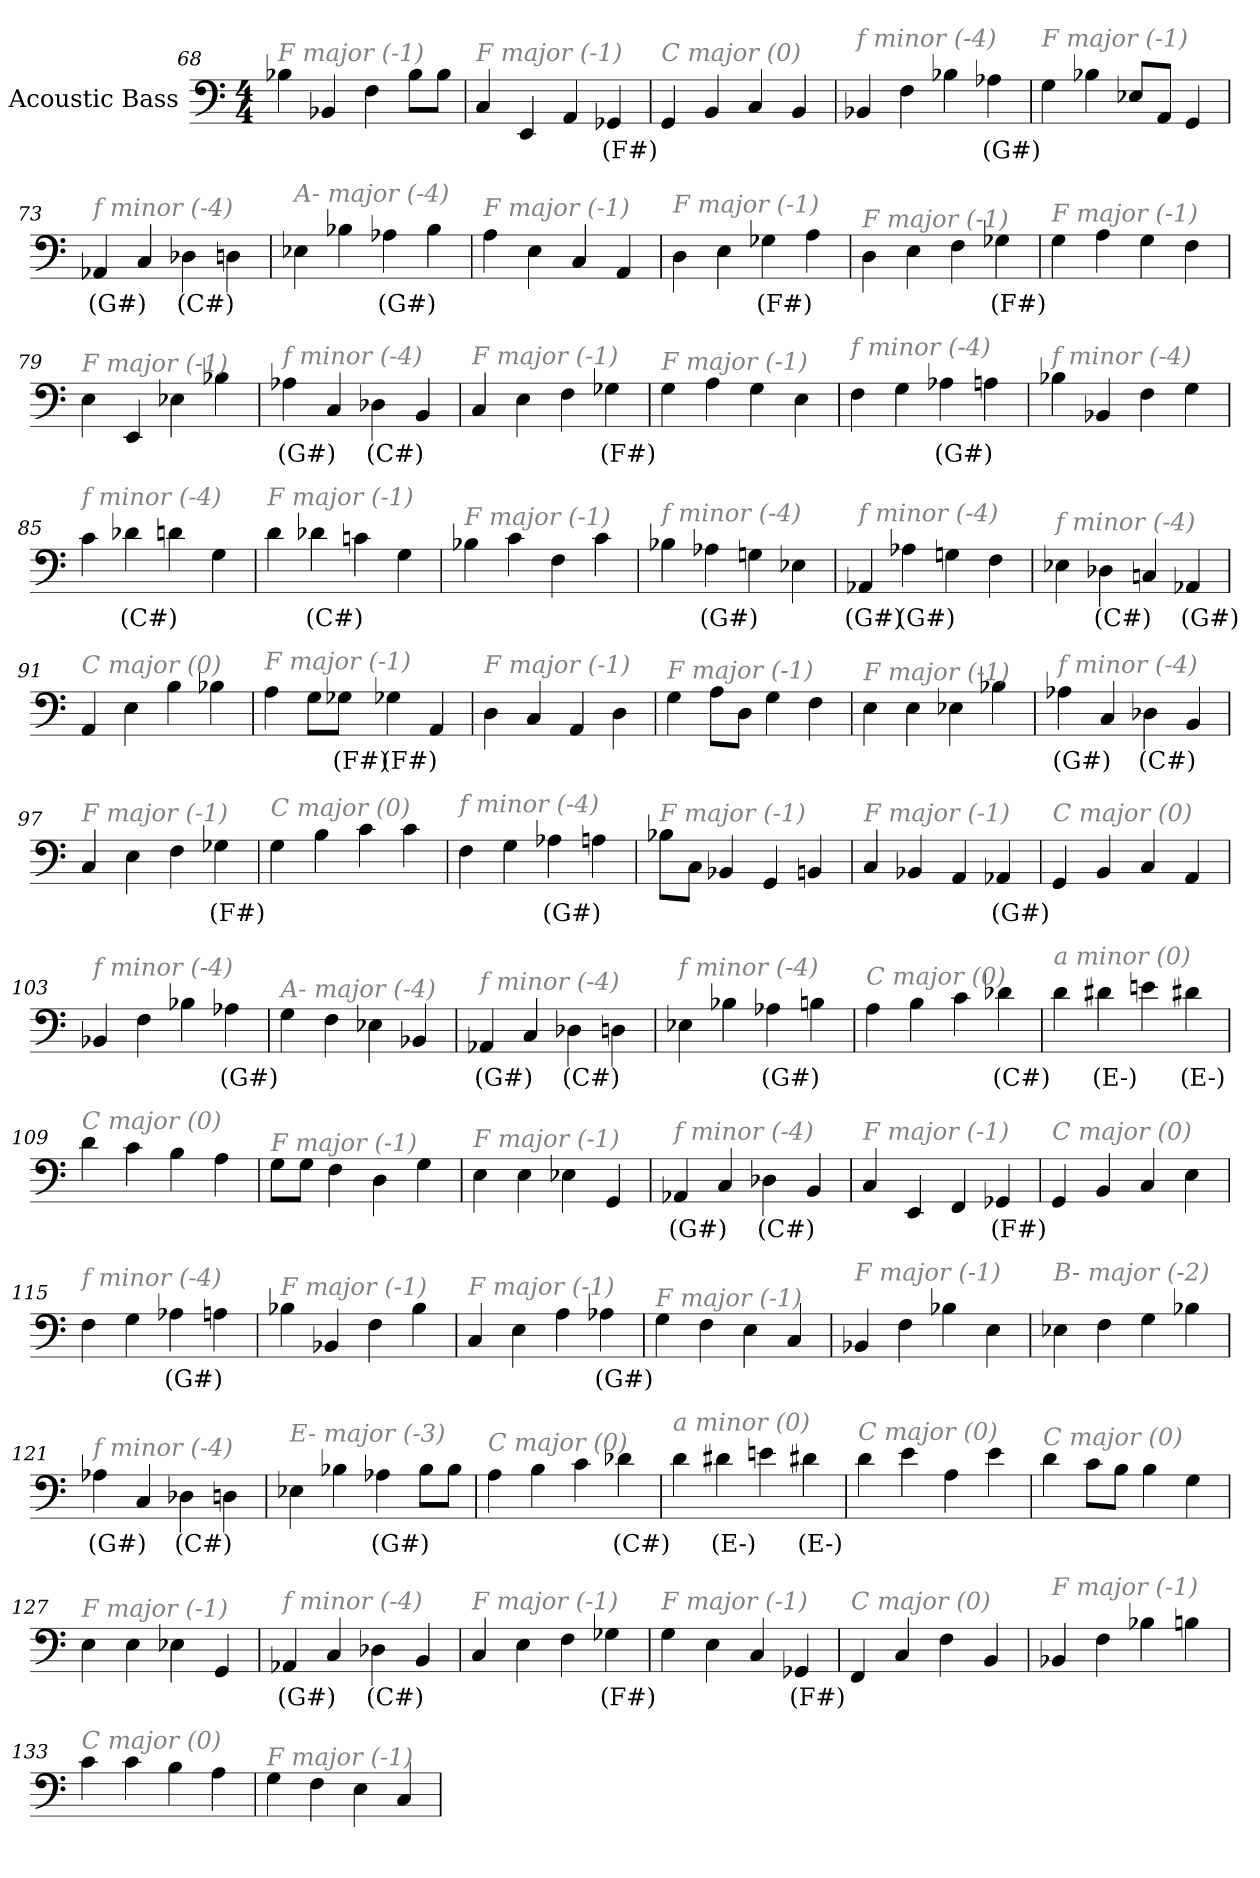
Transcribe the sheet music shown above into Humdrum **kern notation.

**kern	**text
*part1	*part1
*staff1	*staff1
*I"Acoustic Bass	*
*clefF4	*
*ITrd7c12	*
*k[]	*
*C:	*
*M4/4	*
=68	=68
!LO:TX:i:color=#808080:t=F major (-1)	!
4BB-X	.
4BBB-X	.
4FF	.
8BB-L	.
8BB-J	.
=69	=69
!LO:TX:i:color=#808080:t=F major (-1)	!
4CC	.
4EEE	.
4AAA	.
4GGG-Xi	(F#)
=70	=70
!LO:TX:i:color=#808080:t=C major (0)	!
4GGG	.
4BBB	.
4CC	.
4BBB	.
=71	=71
!LO:TX:i:color=#808080:t=f minor (-4)	!
4BBB-X	.
4FF	.
4BB-X	.
4AA-Xi	(G#)
=72	=72
!LO:TX:i:color=#808080:t=F major (-1)	!
4GG	.
4BB-X	.
8EE-XL	.
8AAAJ	.
4GGG	.
=73	=73
!LO:TX:i:color=#808080:t=f minor (-4)	!
4AAA-Xi	(G#)
4CC	.
4DD-Xi	(C#)
4DD	.
=74	=74
!LO:TX:i:color=#808080:t=A- major (-4)	!
4EE-X	.
4BB-X	.
4AA-Xi	(G#)
4BB-	.
=75	=75
!LO:TX:i:color=#808080:t=F major (-1)	!
4AA	.
4EE	.
4CC	.
4AAA	.
=76	=76
!LO:TX:i:color=#808080:t=F major (-1)	!
4DD	.
4EE	.
4GG-Xi	(F#)
4AA	.
=77	=77
!LO:TX:i:color=#808080:t=F major (-1)	!
4DD	.
4EE	.
4FF	.
4GG-Xi	(F#)
=78	=78
!LO:TX:i:color=#808080:t=F major (-1)	!
4GG	.
4AA	.
4GG	.
4FF	.
=79	=79
!LO:TX:i:color=#808080:t=F major (-1)	!
4EE	.
4EEE	.
4EE-X	.
4BB-X	.
=80	=80
!LO:TX:i:color=#808080:t=f minor (-4)	!
4AA-Xi	(G#)
4CC	.
4DD-Xi	(C#)
4BBB	.
=81	=81
!LO:TX:i:color=#808080:t=F major (-1)	!
4CC	.
4EE	.
4FF	.
4GG-Xi	(F#)
=82	=82
!LO:TX:i:color=#808080:t=F major (-1)	!
4GG	.
4AA	.
4GG	.
4EE	.
=83	=83
!LO:TX:i:color=#808080:t=f minor (-4)	!
4FF	.
4GG	.
4AA-Xi	(G#)
4AA	.
=84	=84
!LO:TX:i:color=#808080:t=f minor (-4)	!
4BB-X	.
4BBB-X	.
4FF	.
4GG	.
=85	=85
!LO:TX:i:color=#808080:t=f minor (-4)	!
4C	.
4D-Xi	(C#)
4D	.
4GG	.
=86	=86
!LO:TX:i:color=#808080:t=F major (-1)	!
4D	.
4D-Xi	(C#)
4Cn	.
4GG	.
=87	=87
!LO:TX:i:color=#808080:t=F major (-1)	!
4BB-X	.
4C	.
4FF	.
4C	.
=88	=88
!LO:TX:i:color=#808080:t=f minor (-4)	!
4BB-X	.
4AA-Xi	(G#)
4GGn	.
4EE-X	.
=89	=89
!LO:TX:i:color=#808080:t=f minor (-4)	!
4AAA-Xi	(G#)
4AA-Xi	(G#)
4GGn	.
4FF	.
=90	=90
!LO:TX:i:color=#808080:t=f minor (-4)	!
4EE-X	.
4DD-Xi	(C#)
4CCn	.
4AAA-Xi	(G#)
=91	=91
!LO:TX:i:color=#808080:t=C major (0)	!
4AAA	.
4EE	.
4BB	.
4BB-X	.
=92	=92
!LO:TX:i:color=#808080:t=F major (-1)	!
4AA	.
8GGL	.
8GG-XiJ	(F#)
4GG-Xi	(F#)
4AAA	.
=93	=93
!LO:TX:i:color=#808080:t=F major (-1)	!
4DD	.
4CC	.
4AAA	.
4DD	.
=94	=94
!LO:TX:i:color=#808080:t=F major (-1)	!
4GG	.
8AAL	.
8DDJ	.
4GG	.
4FF	.
=95	=95
!LO:TX:i:color=#808080:t=F major (-1)	!
4EE	.
4EE	.
4EE-X	.
4BB-X	.
=96	=96
!LO:TX:i:color=#808080:t=f minor (-4)	!
4AA-Xi	(G#)
4CC	.
4DD-Xi	(C#)
4BBB	.
=97	=97
!LO:TX:i:color=#808080:t=F major (-1)	!
4CC	.
4EE	.
4FF	.
4GG-Xi	(F#)
=98	=98
!LO:TX:i:color=#808080:t=C major (0)	!
4GG	.
4BB	.
4C	.
4C	.
=99	=99
!LO:TX:i:color=#808080:t=f minor (-4)	!
4FF	.
4GG	.
4AA-Xi	(G#)
4AA	.
=100	=100
!LO:TX:i:color=#808080:t=F major (-1)	!
8BB-XL	.
8CCJ	.
4BBB-X	.
4GGG	.
4BBBn	.
=101	=101
!LO:TX:i:color=#808080:t=F major (-1)	!
4CC	.
4BBB-X	.
4AAA	.
4AAA-Xi	(G#)
=102	=102
!LO:TX:i:color=#808080:t=C major (0)	!
4GGG	.
4BBB	.
4CC	.
4AAA	.
=103	=103
!LO:TX:i:color=#808080:t=f minor (-4)	!
4BBB-X	.
4FF	.
4BB-X	.
4AA-Xi	(G#)
=104	=104
!LO:TX:i:color=#808080:t=A- major (-4)	!
4GG	.
4FF	.
4EE-X	.
4BBB-X	.
=105	=105
!LO:TX:i:color=#808080:t=f minor (-4)	!
4AAA-Xi	(G#)
4CC	.
4DD-Xi	(C#)
4DD	.
=106	=106
!LO:TX:i:color=#808080:t=f minor (-4)	!
4EE-X	.
4BB-X	.
4AA-Xi	(G#)
4BBn	.
=107	=107
!LO:TX:i:color=#808080:t=C major (0)	!
4AA	.
4BB	.
4C	.
4D-Xi	(C#)
=108	=108
!LO:TX:i:color=#808080:t=a minor (0)	!
4D	.
4D#Xi	(E-)
4En	.
4D#Xi	(E-)
=109	=109
!LO:TX:i:color=#808080:t=C major (0)	!
4D	.
4C	.
4BB	.
4AA	.
=110	=110
!LO:TX:i:color=#808080:t=F major (-1)	!
8GGL	.
8GGJ	.
4FF	.
4DD	.
4GG	.
=111	=111
!LO:TX:i:color=#808080:t=F major (-1)	!
4EE	.
4EE	.
4EE-X	.
4GGG	.
=112	=112
!LO:TX:i:color=#808080:t=f minor (-4)	!
4AAA-Xi	(G#)
4CC	.
4DD-Xi	(C#)
4BBB	.
=113	=113
!LO:TX:i:color=#808080:t=F major (-1)	!
4CC	.
4EEE	.
4FFF	.
4GGG-Xi	(F#)
=114	=114
!LO:TX:i:color=#808080:t=C major (0)	!
4GGG	.
4BBB	.
4CC	.
4EE	.
=115	=115
!LO:TX:i:color=#808080:t=f minor (-4)	!
4FF	.
4GG	.
4AA-Xi	(G#)
4AA	.
=116	=116
!LO:TX:i:color=#808080:t=F major (-1)	!
4BB-X	.
4BBB-X	.
4FF	.
4BB-	.
=117	=117
!LO:TX:i:color=#808080:t=F major (-1)	!
4CC	.
4EE	.
4AA	.
4AA-Xi	(G#)
=118	=118
!LO:TX:i:color=#808080:t=F major (-1)	!
4GG	.
4FF	.
4EE	.
4CC	.
=119	=119
!LO:TX:i:color=#808080:t=F major (-1)	!
4BBB-X	.
4FF	.
4BB-X	.
4EE	.
=120	=120
!LO:TX:i:color=#808080:t=B- major (-2)	!
4EE-X	.
4FF	.
4GG	.
4BB-X	.
=121	=121
!LO:TX:i:color=#808080:t=f minor (-4)	!
4AA-Xi	(G#)
4CC	.
4DD-Xi	(C#)
4DD	.
=122	=122
!LO:TX:i:color=#808080:t=E- major (-3)	!
4EE-X	.
4BB-X	.
4AA-Xi	(G#)
8BB-L	.
8BB-J	.
=123	=123
!LO:TX:i:color=#808080:t=C major (0)	!
4AA	.
4BB	.
4C	.
4D-Xi	(C#)
=124	=124
!LO:TX:i:color=#808080:t=a minor (0)	!
4D	.
4D#Xi	(E-)
4En	.
4D#Xi	(E-)
=125	=125
!LO:TX:i:color=#808080:t=C major (0)	!
4D	.
4E	.
4AA	.
4E	.
=126	=126
!LO:TX:i:color=#808080:t=C major (0)	!
4D	.
8CL	.
8BBJ	.
4BB	.
4GG	.
=127	=127
!LO:TX:i:color=#808080:t=F major (-1)	!
4EE	.
4EE	.
4EE-X	.
4GGG	.
=128	=128
!LO:TX:i:color=#808080:t=f minor (-4)	!
4AAA-Xi	(G#)
4CC	.
4DD-Xi	(C#)
4BBB	.
=129	=129
!LO:TX:i:color=#808080:t=F major (-1)	!
4CC	.
4EE	.
4FF	.
4GG-Xi	(F#)
=130	=130
!LO:TX:i:color=#808080:t=F major (-1)	!
4GG	.
4EE	.
4CC	.
4GGG-Xi	(F#)
=131	=131
!LO:TX:i:color=#808080:t=C major (0)	!
4FFF	.
4CC	.
4FF	.
4BBB	.
=132	=132
!LO:TX:i:color=#808080:t=F major (-1)	!
4BBB-X	.
4FF	.
4BB-X	.
4BBn	.
=133	=133
!LO:TX:i:color=#808080:t=C major (0)	!
4C	.
4C	.
4BB	.
4AA	.
=134	=134
!LO:TX:i:color=#808080:t=F major (-1)	!
4GG	.
4FF	.
4EE	.
4CC	.
=	=
*-	*-
